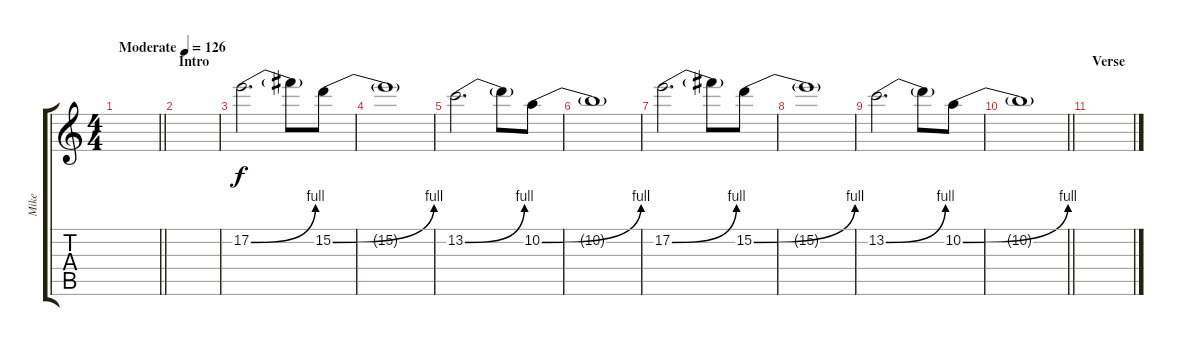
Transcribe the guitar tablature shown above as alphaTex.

\track ("Mike" "Mike") {instrument overdrivenguitar}
\staff {score tabs}
\tuning (E4 B3 G3 D3 A2 E2) {hide}
\ts (4 4)
\tempo (126 "Moderate")
\clef g2
\barLineRight lightlight
\ks c
|
\section ("" "Intro")
|
17.2{be (bend 0 0 60 4)}.2{d} 17.2{t}.8 15.2{be (bend 0 0 60 4)}.8 |
15.2{t}.1 |
13.2{be (bend 0 0 60 4)}.2{d} 13.2{t}.8 10.2{be (bend 0 0 60 4)}.8 |
10.2{t}.1 |
17.2{be (bend 0 0 60 4)}.2{d} 17.2{t}.8 15.2{be (bend 0 0 60 4)}.8 |
15.2{t}.1 |
13.2{be (bend 0 0 60 4)}.2{d} 13.2{t}.8 10.2{be (bend 0 0 60 4)}.8 |
\barLineRight lightlight
10.2{t}.1 |
\section ("" "Verse")
